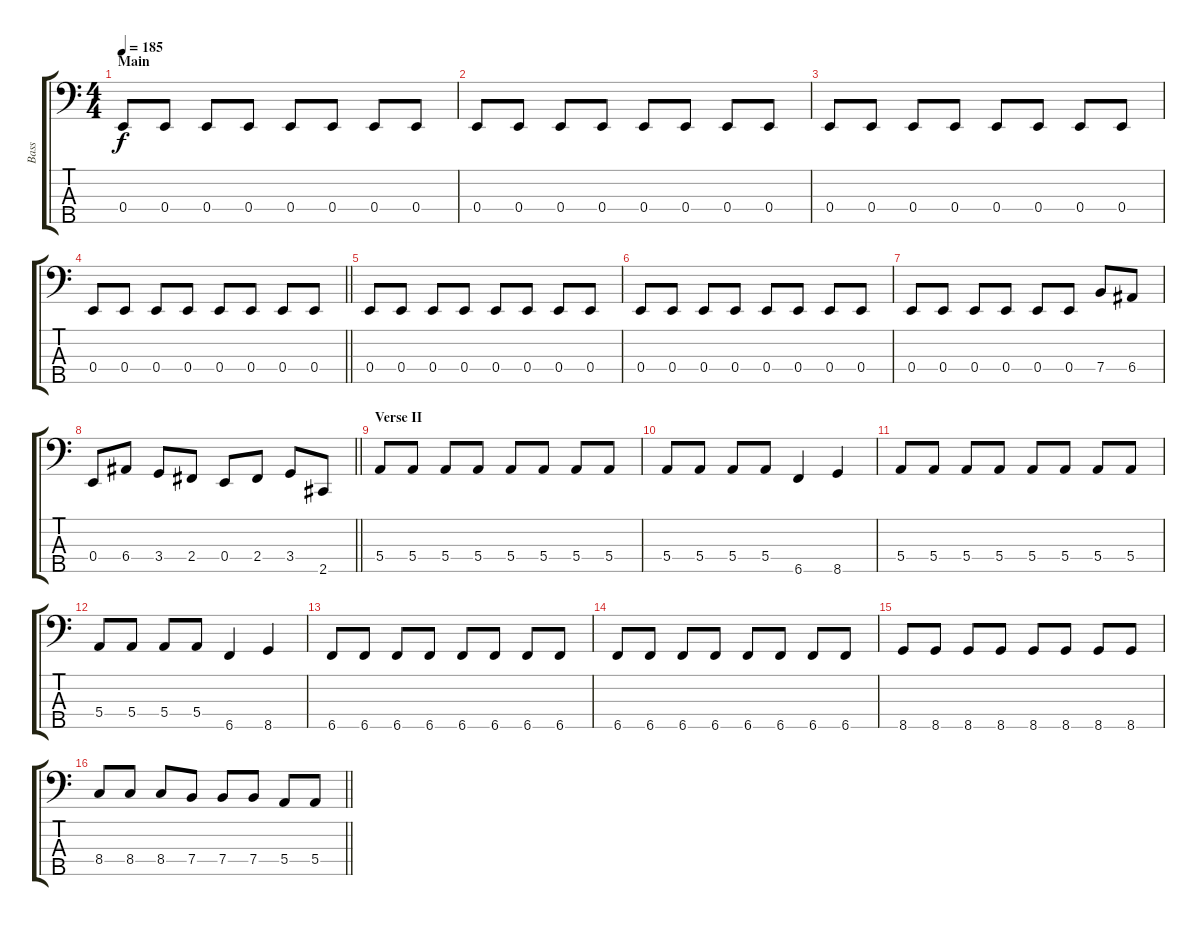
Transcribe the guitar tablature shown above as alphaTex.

\track ("Bass" "Bass") {instrument electricbassfinger}
\staff {score tabs}
\tuning (G2 D2 A1 E1 B0) {hide}
\ts (4 4)
\section ("" "Main")
\tempo 185
\clef f4
\ks c
0.4.8{dy f} 0.4.8 0.4.8 0.4.8 0.4.8 0.4.8 0.4.8 0.4.8 |
0.4.8 0.4.8 0.4.8 0.4.8 0.4.8 0.4.8 0.4.8 0.4.8 |
0.4.8 0.4.8 0.4.8 0.4.8 0.4.8 0.4.8 0.4.8 0.4.8 |
\barLineRight lightlight
0.4.8 0.4.8 0.4.8 0.4.8 0.4.8 0.4.8 0.4.8 0.4.8 |
0.4.8 0.4.8 0.4.8 0.4.8 0.4.8 0.4.8 0.4.8 0.4.8 |
0.4.8 0.4.8 0.4.8 0.4.8 0.4.8 0.4.8 0.4.8 0.4.8 |
0.4.8 0.4.8 0.4.8 0.4.8 0.4.8 0.4.8 7.4.8 6.4.8 |
\barLineRight lightlight
0.4.8 6.4.8 3.4.8 2.4.8 0.4.8 2.4.8 3.4.8 2.5.8 |
\section ("" "Verse II")
5.4.8 5.4.8 5.4.8 5.4.8 5.4.8 5.4.8 5.4.8 5.4.8 |
5.4.8 5.4.8 5.4.8 5.4.8 6.5.4 8.5.4 |
5.4.8 5.4.8 5.4.8 5.4.8 5.4.8 5.4.8 5.4.8 5.4.8 |
5.4.8 5.4.8 5.4.8 5.4.8 6.5.4 8.5.4 |
6.5.8 6.5.8 6.5.8 6.5.8 6.5.8 6.5.8 6.5.8 6.5.8 |
6.5.8 6.5.8 6.5.8 6.5.8 6.5.8 6.5.8 6.5.8 6.5.8 |
8.5.8 8.5.8 8.5.8 8.5.8 8.5.8 8.5.8 8.5.8 8.5.8 |
\barLineRight lightlight
8.4.8 8.4.8 8.4.8 7.4.8 7.4.8 7.4.8 5.4.8 5.4.8
